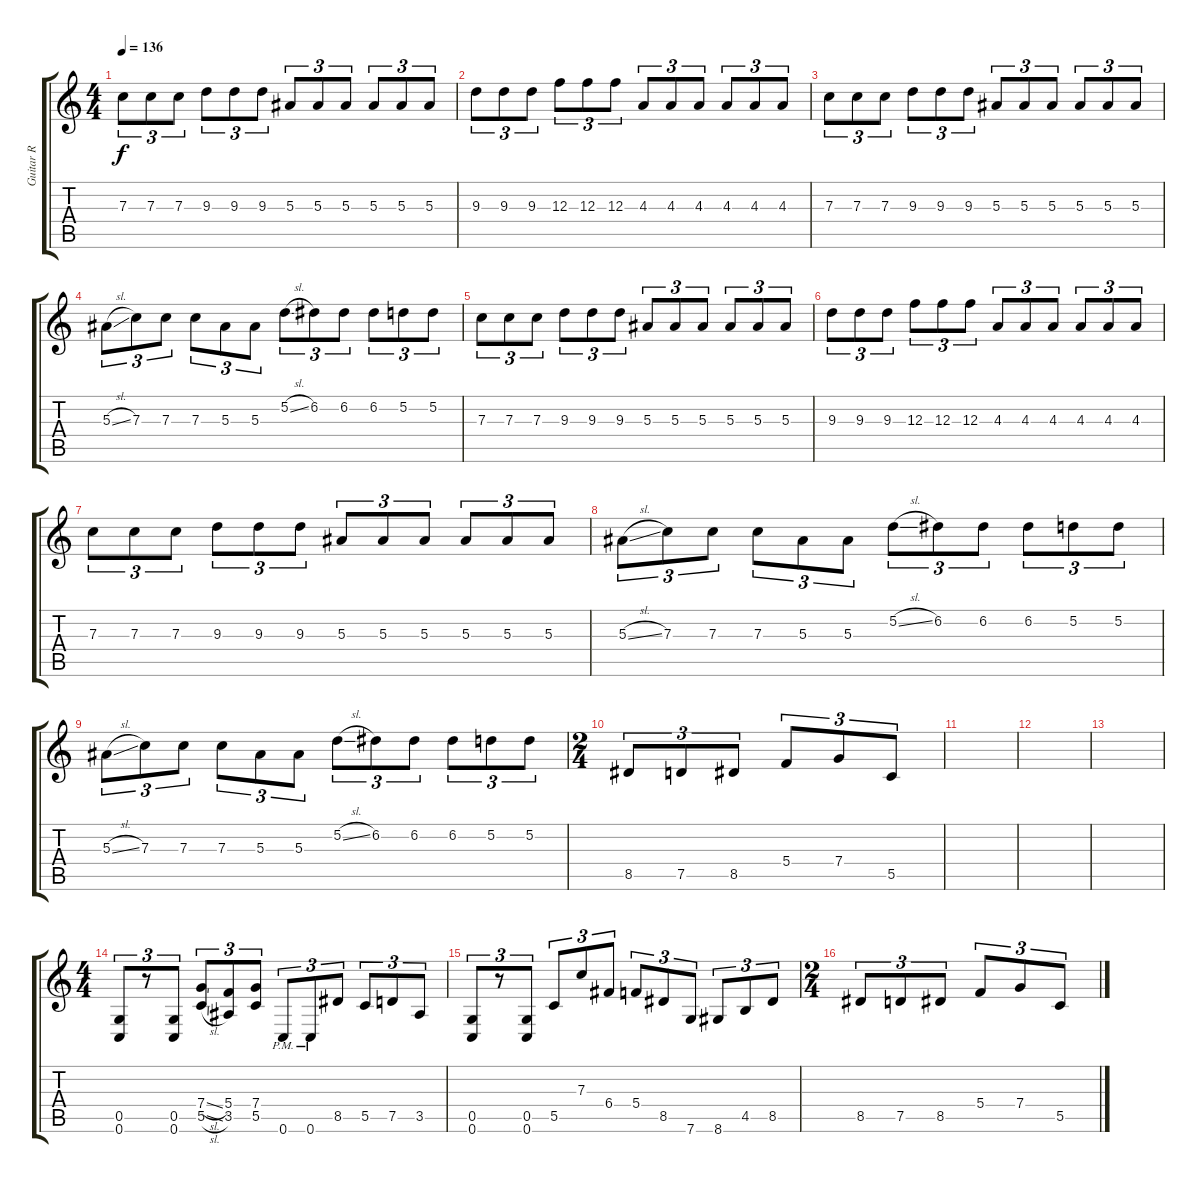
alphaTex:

\track ("Guitar R" "Guitar R") {instrument distortionguitar}
\staff {score tabs}
\tuning (D4 A3 F3 C3 G2 C2) {hide}
\ts (4 4)
\tempo 136
\clef g2
\ks c
7.3.8{tu (3 2) dy f} 7.3.8{tu (3 2)} 7.3.8{tu (3 2)} 9.3.8{tu (3 2)} 9.3.8{tu (3 2)} 9.3.8{tu (3 2)} 5.3.8{tu (3 2)} 5.3.8{tu (3 2)} 5.3.8{tu (3 2)} 5.3.8{tu (3 2)} 5.3.8{tu (3 2)} 5.3.8{tu (3 2)} |
9.3.8{tu (3 2)} 9.3.8{tu (3 2)} 9.3.8{tu (3 2)} 12.3.8{tu (3 2)} 12.3.8{tu (3 2)} 12.3.8{tu (3 2)} 4.3.8{tu (3 2)} 4.3.8{tu (3 2)} 4.3.8{tu (3 2)} 4.3.8{tu (3 2)} 4.3.8{tu (3 2)} 4.3.8{tu (3 2)} |
7.3.8{tu (3 2)} 7.3.8{tu (3 2)} 7.3.8{tu (3 2)} 9.3.8{tu (3 2)} 9.3.8{tu (3 2)} 9.3.8{tu (3 2)} 5.3.8{tu (3 2)} 5.3.8{tu (3 2)} 5.3.8{tu (3 2)} 5.3.8{tu (3 2)} 5.3.8{tu (3 2)} 5.3.8{tu (3 2)} |
5.3{sl}.8{tu (3 2)} 7.3.8{tu (3 2)} 7.3.8{tu (3 2)} 7.3.8{tu (3 2)} 5.3.8{tu (3 2)} 5.3.8{tu (3 2)} 5.2{sl}.8{tu (3 2)} 6.2.8{tu (3 2)} 6.2.8{tu (3 2)} 6.2.8{tu (3 2)} 5.2.8{tu (3 2)} 5.2.8{tu (3 2)} |
7.3.8{tu (3 2)} 7.3.8{tu (3 2)} 7.3.8{tu (3 2)} 9.3.8{tu (3 2)} 9.3.8{tu (3 2)} 9.3.8{tu (3 2)} 5.3.8{tu (3 2)} 5.3.8{tu (3 2)} 5.3.8{tu (3 2)} 5.3.8{tu (3 2)} 5.3.8{tu (3 2)} 5.3.8{tu (3 2)} |
9.3.8{tu (3 2)} 9.3.8{tu (3 2)} 9.3.8{tu (3 2)} 12.3.8{tu (3 2)} 12.3.8{tu (3 2)} 12.3.8{tu (3 2)} 4.3.8{tu (3 2)} 4.3.8{tu (3 2)} 4.3.8{tu (3 2)} 4.3.8{tu (3 2)} 4.3.8{tu (3 2)} 4.3.8{tu (3 2)} |
7.3.8{tu (3 2)} 7.3.8{tu (3 2)} 7.3.8{tu (3 2)} 9.3.8{tu (3 2)} 9.3.8{tu (3 2)} 9.3.8{tu (3 2)} 5.3.8{tu (3 2)} 5.3.8{tu (3 2)} 5.3.8{tu (3 2)} 5.3.8{tu (3 2)} 5.3.8{tu (3 2)} 5.3.8{tu (3 2)} |
5.3{sl}.8{tu (3 2)} 7.3.8{tu (3 2)} 7.3.8{tu (3 2)} 7.3.8{tu (3 2)} 5.3.8{tu (3 2)} 5.3.8{tu (3 2)} 5.2{sl}.8{tu (3 2)} 6.2.8{tu (3 2)} 6.2.8{tu (3 2)} 6.2.8{tu (3 2)} 5.2.8{tu (3 2)} 5.2.8{tu (3 2)} |
5.3{sl}.8{tu (3 2)} 7.3.8{tu (3 2)} 7.3.8{tu (3 2)} 7.3.8{tu (3 2)} 5.3.8{tu (3 2)} 5.3.8{tu (3 2)} 5.2{sl}.8{tu (3 2)} 6.2.8{tu (3 2)} 6.2.8{tu (3 2)} 6.2.8{tu (3 2)} 5.2.8{tu (3 2)} 5.2.8{tu (3 2)} |
\ts (2 4)
8.5.8{tu (3 2)} 7.5.8{tu (3 2)} 8.5.8{tu (3 2)} 5.4.8{tu (3 2)} 7.4.8{tu (3 2)} 5.5.8{tu (3 2)} |
|
|
|
\ts (4 4)
(0.5 0.6).8{tu (3 2)} r.8{tu (3 2)} (0.5 0.6).8{tu (3 2)} (7.4{sl} 5.5{sl}).8{tu (3 2)} (5.4 3.5).8{tu (3 2)} (7.4 5.5).8{tu (3 2)} 0.6{pm}.8{tu (3 2)} 0.6{pm}.8{tu (3 2)} 8.5.8{tu (3 2)} 5.5.8{tu (3 2)} 7.5.8{tu (3 2)} 3.5.8{tu (3 2)} |
(0.5 0.6).8{tu (3 2)} r.8{tu (3 2)} (0.5 0.6).8{tu (3 2)} 5.5.8{tu (3 2)} 7.3.8{tu (3 2)} 6.4.8{tu (3 2)} 5.4.8{tu (3 2)} 8.5.8{tu (3 2)} 7.6.8{tu (3 2)} 8.6.8{tu (3 2)} 4.5.8{tu (3 2)} 8.5.8{tu (3 2)} |
\ts (2 4)
8.5.8{tu (3 2)} 7.5.8{tu (3 2)} 8.5.8{tu (3 2)} 5.4.8{tu (3 2)} 7.4.8{tu (3 2)} 5.5.8{tu (3 2)}
